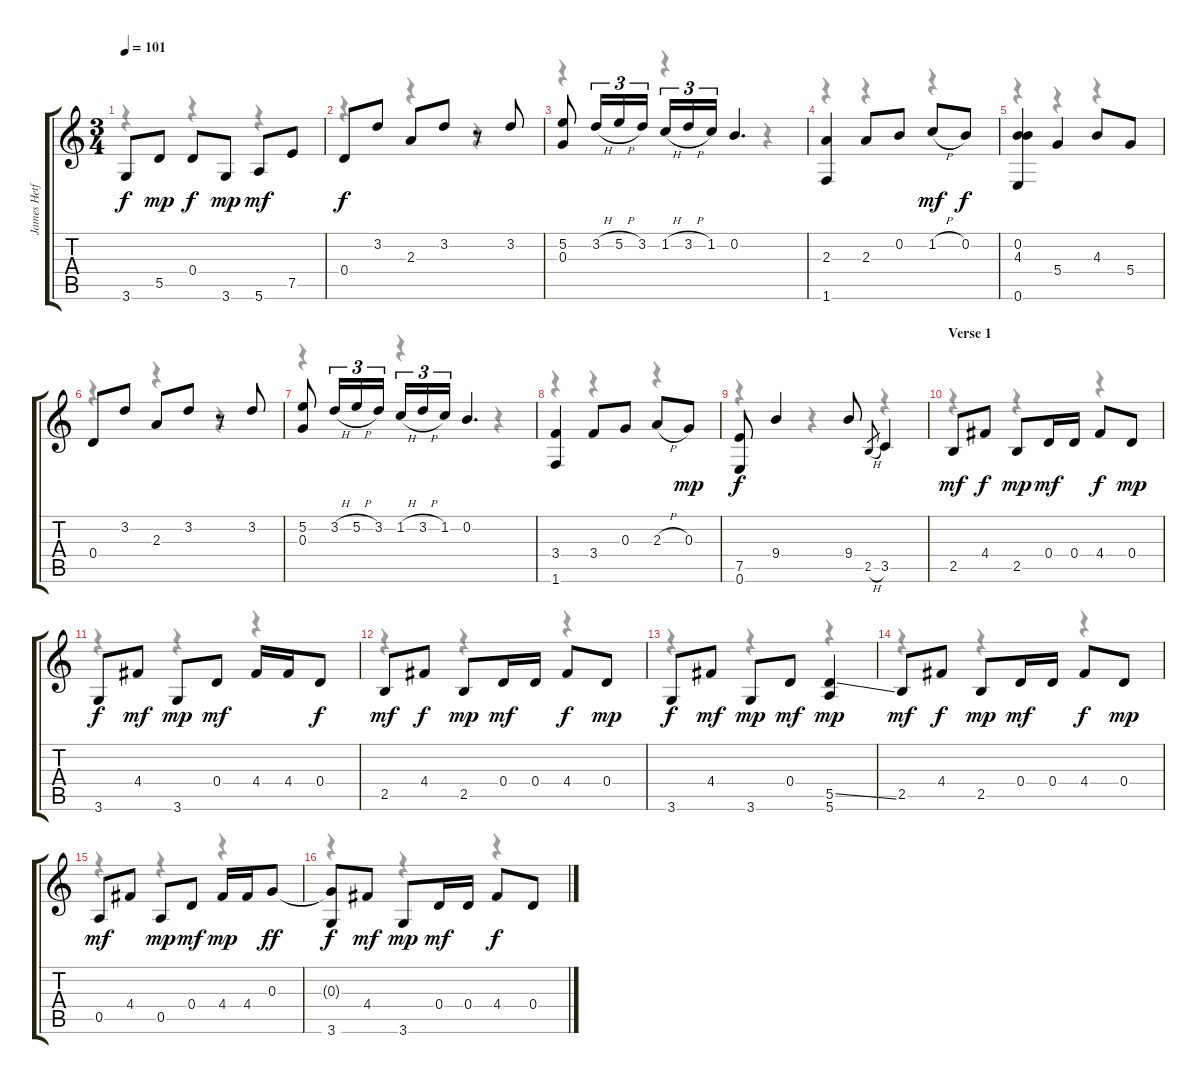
\track ("James Hetfield (Rhythm Clean)" "James Hetf") {instrument electricguitarclean}
\staff {score tabs}
\tuning (E4 B3 G3 D3 A2 E2) {hide}
\voice
\ts (3 4)
\tempo 101
\clef g2
\ks c
3.6.8{dy f} 5.5.8{dy mp} 0.4.8{dy f} 3.6.8{dy mp} 5.6.8{dy mf} 7.5.8 |
0.4.8{dy f} 3.2.8 2.3.8 3.2.8 r.8 3.2.8 |
(5.2 0.3).8 3.2{h}.16{tu (3 2)} 5.2{h}.16{tu (3 2)} 3.2.16{tu (3 2)} 1.2{h}.16{tu (3 2)} 3.2{h}.16{tu (3 2)} 1.2.16{tu (3 2)} 0.2.4{d} |
(2.3 1.6).4 2.3.8 0.2.8 1.2{h}.8{dy mf} 0.2.8{dy f} |
(0.2 4.3 0.6).4 5.4.4 4.3.8 5.4.8 |
0.4.8 3.2.8 2.3.8 3.2.8 r.8 3.2.8 |
(5.2 0.3).8 3.2{h}.16{tu (3 2)} 5.2{h}.16{tu (3 2)} 3.2.16{tu (3 2)} 1.2{h}.16{tu (3 2)} 3.2{h}.16{tu (3 2)} 1.2.16{tu (3 2)} 0.2.4{d} |
(3.4 1.6).4 3.4.8 0.3.8 2.3{h}.8 0.3.8{dy mp} |
(7.5 0.6).8{dy f} 9.4.4 9.4.8 2.5{h}.8{gr} 3.5.4 |
\section ("" "Verse 1")
2.5.8{dy mf} 4.4.8{dy f} 2.5.8{dy mp} 0.4.16{dy mf} 0.4.16 4.4.8{dy f} 0.4.8{dy mp} |
3.6.8{dy f} 4.4.8{dy mf} 3.6.8{dy mp} 0.4.8{dy mf} 4.4.16 4.4.16 0.4.8{dy f} |
2.5.8{dy mf} 4.4.8{dy f} 2.5.8{dy mp} 0.4.16{dy mf} 0.4.16 4.4.8{dy f} 0.4.8{dy mp} |
3.6.8{dy f} 4.4.8{dy mf} 3.6.8{dy mp} 0.4.8{dy mf} (5.5{ss} 5.6).4{dy mp} |
2.5.8{dy mf} 4.4.8{dy f} 2.5.8{dy mp} 0.4.16{dy mf} 0.4.16 4.4.8{dy f} 0.4.8{dy mp} |
0.5.8{dy mf} 4.4.8 0.5.8{dy mp} 0.4.8{dy mf} 4.4.16{dy mp} 4.4.16 0.3.8{dy ff} |
(0.3{t} 3.6).8{dy f} 4.4.8{dy mf} 3.6.8{dy mp} 0.4.16{dy mf} 0.4.16 4.4.8{dy f} 0.4.8
\voice
\clef g2
\ottava regular
\simile none
\ks c
r.4{dy f} r.4 r.4 |
r.4 r.4 r.4 |
r.4 r.4 r.4 |
r.4 r.4 r.4 |
r.4 r.4 r.4 |
r.4 r.4 r.4 |
r.4 r.4 r.4 |
r.4 r.4 r.4 |
r.4 r.4 r.4 |
r.4 r.4 r.4 |
r.4 r.4 r.4 |
r.4 r.4 r.4 |
r.4 r.4 r.4 |
r.4 r.4 r.4 |
r.4 r.4 r.4 |
r.4 r.4 r.4
